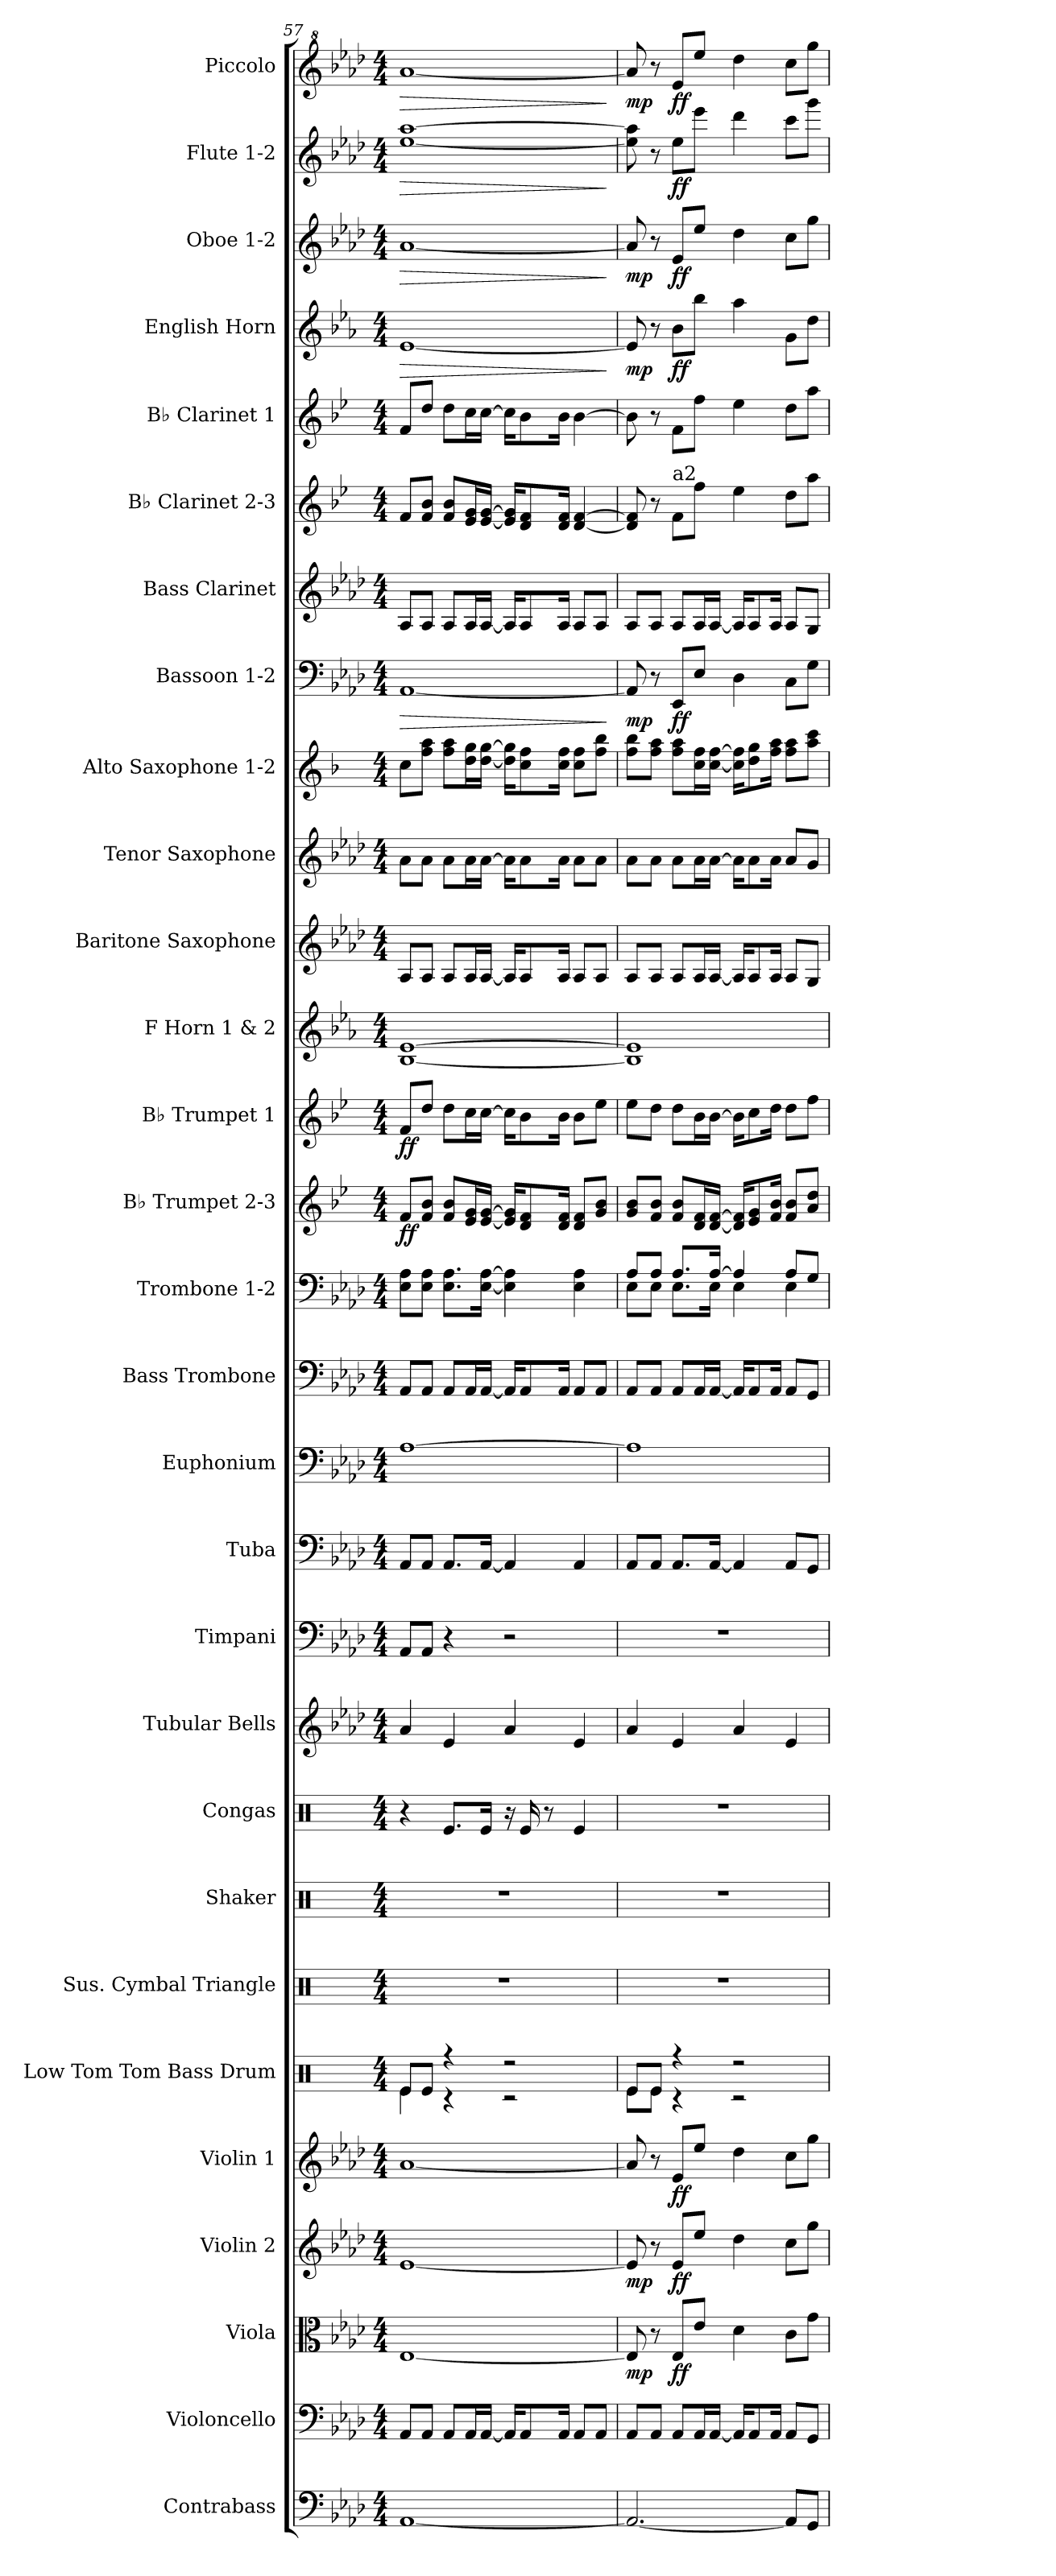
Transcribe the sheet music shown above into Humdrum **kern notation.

**kern	**kern	**kern	**dynam	**kern	**dynam	**kern	**dynam	**kern	**kern	**kern	**kern	**kern	**kern	**kern	**kern	**kern	**kern	**kern	**dynam	**kern	**dynam	**kern	**kern	**kern	**kern	**kern	**dynam	**kern	**kern	**kern	**kern	**dynam	**kern	**dynam	**kern	**dynam	**kern	**dynam
*part29	*part28	*part27	*part27	*part26	*part26	*part25	*part25	*part24	*part23	*part22	*part21	*part20	*part19	*part18	*part17	*part16	*part15	*part14	*part14	*part13	*part13	*part12	*part11	*part10	*part9	*part8	*part8	*part7	*part6	*part5	*part4	*part4	*part3	*part3	*part2	*part2	*part1	*part1
*staff29	*staff28	*staff27	*staff27	*staff26	*staff26	*staff25	*staff25	*staff24	*staff23	*staff22	*staff21	*staff20	*staff19	*staff18	*staff17	*staff16	*staff15	*staff14	*staff14	*staff13	*staff13	*staff12	*staff11	*staff10	*staff9	*staff8	*staff8	*staff7	*staff6	*staff5	*staff4	*staff4	*staff3	*staff3	*staff2	*staff2	*staff1	*staff1
*I"Contrabass	*I"Violoncello	*I"Viola	*	*I"Violin 2	*	*I"Violin 1	*	*I"Low Tom Tom Bass Drum	*I"Sus. Cymbal Triangle	*I"Shaker	*I"Congas	*I"Tubular Bells	*I"Timpani	*I"Tuba	*I"Euphonium	*I"Bass Trombone	*I"Trombone 1-2	*I"B♭ Trumpet 2-3	*	*I"B♭ Trumpet 1	*	*I"F Horn 1 &amp; 2	*I"Baritone Saxophone	*I"Tenor Saxophone	*I"Alto Saxophone 1-2	*I"Bassoon 1-2	*	*I"Bass Clarinet	*I"B♭ Clarinet 2-3	*I"B♭ Clarinet 1	*I"English Horn	*	*I"Oboe 1-2	*	*I"Flute 1-2	*	*I"Piccolo	*
*I'Cb.	*I'Vc.	*I'Vla.	*	*I'Vln. 2	*	*I'Vln. 1	*	*I'B. Dr.	*I'Cym.	*I'Shk	*I'Co.	*I'Tu. Be.	*I'Timp.	*I'Tba.	*I'Euph.	*I'B. Tbn.	*I'Tbn. 1-2	*I'B♭ Tpt. 2-3	*	*I'B♭ Tpt. 1	*	*I'F Hn. 1 3	*I'Bar. Sax.	*I'T. Sax.	*I'A. Sax. 1-2	*I'Bsn. 1-2	*	*I'B. Cl.	*I'B♭ Cl. 2-3	*I'B♭ Cl. 1	*I'E. Hn.	*	*I'Ob. 1-2	*	*I'Fl. 1-2	*	*I'Picc.	*
*clefF4	*clefF4	*clefC3	*	*clefG2	*	*clefG2	*	*clefX	*clefX	*clefX	*clefX	*clefG2	*clefF4	*clefF4	*clefF4	*clefF4	*clefF4	*clefG2	*	*clefG2	*	*clefG2	*clefG2	*clefG2	*clefG2	*clefF4	*	*clefG2	*clefG2	*clefG2	*clefG2	*	*clefG2	*	*clefG2	*	*clefG^2	*
*ITrd7c12	*	*	*	*	*	*	*	*	*	*	*	*	*	*	*	*	*	*ITrd1c2	*	*ITrd1c2	*	*ITrd4c7	*ITrd12c21	*ITrd8c14	*ITrd5c9	*	*	*ITrd8c14	*ITrd1c2	*ITrd1c2	*ITrd4c7	*	*	*	*	*	*ITrd-7c-12	*
*k[b-e-a-d-]	*k[b-e-a-d-]	*k[b-e-a-d-]	*	*k[b-e-a-d-]	*	*k[b-e-a-d-]	*	*k[]	*k[]	*k[]	*k[]	*k[b-e-a-d-]	*k[b-e-a-d-]	*k[b-e-a-d-]	*k[b-e-a-d-]	*k[b-e-a-d-]	*k[b-e-a-d-]	*k[b-e-a-d-]	*	*k[b-e-a-d-]	*	*k[b-e-a-d-]	*k[b-e-a-d-]	*k[b-e-a-d-]	*k[b-e-a-d-]	*k[b-e-a-d-]	*	*k[b-e-a-d-]	*k[b-e-a-d-]	*k[b-e-a-d-]	*k[b-e-a-d-]	*	*k[b-e-a-d-]	*	*k[b-e-a-d-]	*	*k[b-e-a-d-]	*
*M4/4	*M4/4	*M4/4	*	*M4/4	*	*M4/4	*	*M4/4	*M4/4	*M4/4	*M4/4	*M4/4	*M4/4	*M4/4	*M4/4	*M4/4	*M4/4	*M4/4	*	*M4/4	*	*M4/4	*M4/4	*M4/4	*M4/4	*M4/4	*	*M4/4	*M4/4	*M4/4	*M4/4	*	*M4/4	*	*M4/4	*	*M4/4	*
=57	=57	=57	=57	=57	=57	=57	=57	=57	=57	=57	=57	=57	=57	=57	=57	=57	=57	=57	=57	=57	=57	=57	=57	=57	=57	=57	=57	=57	=57	=57	=57	=57	=57	=57	=57	=57	=57	=57
*	*	*	*	*	*	*	*	*^	*	*	*	*	*	*	*	*	*	*	*	*	*	*	*	*	*	*	*	*	*	*	*	*	*	*	*	*	*	*
!	!	!	!	!	!	!	!	!	!	!	!	!	!	!	!	!	!	!	!	!LO:DY:b	!	!LO:DY:b	!	!	!	!	!	!LO:HP:b	!	!	!	!	!LO:HP:b	!	!LO:HP:b	!	!LO:HP:b	!	!LO:HP:b
[1AAA-	8AA-/L	[1E-	.	[1e-	.	[1a-	.	8Re/L	4Re\	1r	1r	4r	4a-/	8AA-/L	8AA-/L	[1A-	8AA-/L	8E-\ 8A-\L	8e-/L	ff	8e-/L	ff	[1E- [1A-	8AA-/L	8A-\L	8e-\L	[1AA-	>	8AA-/L	8e-/L	8e-/L	[1A-	>	[1a-	>	[1ee- [1aa-	>	[1aaa-	>
.	8AA-/J	.	.	.	.	.	.	8Re/J	.	.	.	.	.	8AA-/J	8AA-/J	.	8AA-/J	8E-\ 8A-\J	8e-/ 8a-/J	.	8cc/J	.	.	8AA-/J	8A-\J	8a-\ 8cc\J	.	.	8AA-/J	8e-/ 8a-/J	8cc/J	.	.	.	.	.	.	.	.
.	8AA-/L	.	.	.	.	.	.	4r	4r	.	.	8.Re/L	4e-/	4r	8.AA-/L	.	8AA-/L	8.E-\ 8.A-\L	8e-/ 8a-/L	.	8cc\L	.	.	8AA-/L	8A-\L	8a-\ 8cc\L	.	.	8AA-/L	8e-/ 8a-/L	8cc\L	.	.	.	.	.	.	.	.
.	16AA-/L	.	.	.	.	.	.	.	.	.	.	.	.	.	.	.	16AA-/L	.	16d-/ 16f/L	.	16b-\L	.	.	16AA-/L	16A-\L	16f\ 16b-\L	.	.	16AA-/L	16d-/ 16f/L	16b-\L	.	.	.	.	.	.	.	.
.	[16AA-/JJ	.	.	.	.	.	.	.	.	.	.	16Re/Jk	.	.	[16AA-/Jk	.	[16AA-/JJ	[16E-\ [16A-\Jk	[16d-/ [16f/JJ	.	[16b-\JJ	.	.	[16AA-/JJ	[16A-\JJ	[16f\ [16b-\JJ	.	.	[16AA-/JJ	[16d-/ [16f/JJ	[16b-\JJ	.	.	.	.	.	.	.	.
.	16AA-/KL]	.	.	.	.	.	.	2r	2r	.	.	16r	4a-/	2r	4AA-/]	.	16AA-/KL]	4E-\] 4A-\]	16d-/] 16f/]KL	.	16b-\KL]	.	.	16AA-/KL]	16A-\KL]	16f\] 16b-\]KL	.	.	16AA-/KL]	16d-/] 16f/]KL	16b-\KL]	.	.	.	.	.	.	.	.
.	8AA-/	.	.	.	.	.	.	.	.	.	.	16Re/	.	.	.	.	8AA-/	.	8c/ 8e-/	.	8a-\	.	.	8AA-/	8A-\	8e-\ 8a-\	.	.	8AA-/	8c/ 8e-/	8a-\	.	.	.	.	.	.	.	.
.	.	.	.	.	.	.	.	.	.	.	.	8r	.	.	.	.	.	.	.	.	.	.	.	.	.	.	.	.	.	.	.	.	.	.	.	.	.	.	.
.	16AA-/Jk	.	.	.	.	.	.	.	.	.	.	.	.	.	.	.	16AA-/Jk	.	16c/ 16e-/Jk	.	16a-\Jk	.	.	16AA-/Jk	16A-\Jk	16e-\ 16a-\Jk	.	.	16AA-/Jk	16c/ 16e-/Jk	16a-\Jk	.	.	.	.	.	.	.	.
.	8AA-/L	.	.	.	.	.	.	.	.	.	.	4Re/	4e-/	.	4AA-/	.	8AA-/L	4E-\ 4A-\	8c/ 8e-/L	.	8a-\L	.	.	8AA-/L	8A-\L	8e-\ 8a-\L	.	.	8AA-/L	[4c/ [4e-/	[4a-\	.	.	.	.	.	.	.	.
.	8AA-/J	.	.	.	.	.	.	.	.	.	.	.	.	.	.	.	8AA-/J	.	8f/ 8a-/J	.	8dd-\J	.	.	8AA-/J	8A-\J	8a-\ 8dd-\J	.	.	8AA-/J	.	.	.	.	.	.	.	.	.	.
*	*	*	*	*	*	*	*	*v	*v	*	*	*	*	*	*	*	*	*	*	*	*	*	*	*	*	*	*	*	*	*	*	*	*	*	*	*	*	*	*
.	.	.	.	.	.	.	.	.	.	.	.	.	.	.	.	.	.	.	.	.	.	.	.	.	.	.	]	.	.	.	.	]	.	]	.	]	.	]
!!LO:PB:g=z
=58	=58	=58	=58	=58	=58	=58	=58	=58	=58	=58	=58	=58	=58	=58	=58	=58	=58	=58	=58	=58	=58	=58	=58	=58	=58	=58	=58	=58	=58	=58	=58	=58	=58	=58	=58	=58	=58	=58
*	*	*	*	*	*	*	*	*^	*	*	*	*	*	*	*	*	*^	*	*	*	*	*	*	*	*	*	*	*	*	*	*	*	*	*	*	*	*	*
!	!	!	!LO:DY:b	!	!LO:DY:b	!	!LO:DY:b	!	!	!	!	!	!	!	!	!	!	!	!	!	!	!	!	!	!	!	!	!	!	!	!	!	!	!	!	!	!	!	!	!
!	!	!	!	!	!	!	!LO:DY:n=1:b	!	!	!	!	!	!	!	!	!	!	!	!	!	!	!	!	!	!	!	!	!	!LO:DY:b	!	!	!	!	!LO:DY:b	!	!LO:DY:b	!	!LO:DY:b	!	!
!	!	!	!	!	!	!	!	!	!	!	!	!	!	!	!	!	!	!	!	!	!	!	!	!	!	!	!	!	!	!	!	!	!	!	!	!	!	!LO:DY:n=1:b	!	!LO:DY:b
2.AAA-/_	8AA-/L	8E-/]	mp	8e-/]	mp	8a-/]	mp mp	8Re/L	8Re\L	1r	1r	1r	4a-/	1r	8AA-/L	1A-]	8AA-/L	8A-/L	8E-\L	8f/ 8a-/L	.	8dd-\L	.	1E-] 1A-]	8AA-/L	8A-\L	8a-\ 8dd-\L	8AA-/]	mp	8AA-/L	8c/] 8e-/]	8a-\]	8A-/]	mp	8a-/]	mp	8ee-\] 8aa-\]	mp mp	8aaa-/]	mp
.	8AA-/J	8r	.	8r	.	8r	.	8Re/J	8Re\J	.	.	.	.	.	8AA-/J	.	8AA-/J	8A-/J	8E-\J	8e-/ 8a-/J	.	8cc\J	.	.	8AA-/J	8A-\J	8a-\ 8cc\J	8r	.	8AA-/J	8r	8r	8r	.	8r	.	8r	.	8r	.
!	!	!	!	!	!	!	!	!	!	!	!	!	!	!	!	!	!	!	!	!	!	!	!	!	!	!	!	!	!	!	!LO:TX:a:t=a2	!	!	!	!	!	!	!	!	!
!	!	!	!LO:DY:b	!	!LO:DY:b	!	!LO:DY:n=2:b	!	!	!	!	!	!	!	!	!	!	!	!	!	!	!	!	!	!	!	!	!	!LO:DY:b	!	!	!	!	!LO:DY:b	!	!LO:DY:b	!	!LO:DY:n=2:b	!	!LO:DY:b
.	8AA-/L	8E-/L	ff	8e-/L	ff	8e-/L	ff	4r	4r	.	.	.	4e-/	.	8.AA-/L	.	8AA-/L	8.A-/L	8.E-\L	8e-/ 8a-/L	.	8cc\L	.	.	8AA-/L	8A-\L	8a-\ 8cc\L	8EE-/L	ff	8AA-/L	8e-\L	8e-\L	8e-\L	ff	8e-/L	ff	8ee-\L	ff	8eee-/L	ff
.	16AA-/L	8e-/J	.	8ee-/J	.	8ee-/J	.	.	.	.	.	.	.	.	.	.	16AA-/L	.	.	16c/ 16e-/L	.	16a-\L	.	.	16AA-/L	16A-\L	16e-\ 16a-\L	8E-/J	.	16AA-/L	8ee-\J	8ee-\J	8ee-\J	.	8ee-/J	.	8eee-\J	.	8eeee-/J	.
.	[16AA-/JJ	.	.	.	.	.	.	.	.	.	.	.	.	.	[16AA-/Jk	.	[16AA-/JJ	[16A-/Jk	16E-\Jk	[16c/ [16e-/JJ	.	[16a-\JJ	.	.	[16AA-/JJ	[16A-\JJ	[16e-\ [16a-\JJ	.	.	[16AA-/JJ	.	.	.	.	.	.	.	.	.	.
.	16AA-/KL]	4d-\	.	4dd-\	.	4dd-\	.	2r	2r	.	.	.	4a-/	.	4AA-/]	.	16AA-/KL]	4A-/]	4E-\	16c/] 16e-/]KL	.	16a-\KL]	.	.	16AA-/KL]	16A-\KL]	16e-\] 16a-\]KL	4D-\	.	16AA-/KL]	4dd-\	4dd-\	4dd-\	.	4dd-\	.	4ddd-\	.	4dddd-\	.
.	8AA-/	.	.	.	.	.	.	.	.	.	.	.	.	.	.	.	8AA-/	.	.	8d-/ 8f/	.	8b-\	.	.	8AA-/	8A-\	8f\ 8b-\	.	.	8AA-/	.	.	.	.	.	.	.	.	.	.
.	16AA-/Jk	.	.	.	.	.	.	.	.	.	.	.	.	.	.	.	16AA-/Jk	.	.	16e-/ 16a-/Jk	.	16cc\Jk	.	.	16AA-/Jk	16A-\Jk	16a-\ 16cc\Jk	.	.	16AA-/Jk	.	.	.	.	.	.	.	.	.	.
8AAA-/L]	8AA-/L	8c\L	.	8cc\L	.	8cc\L	.	.	.	.	.	.	4e-/	.	8AA-/L	.	8AA-/L	8A-/L	4E-\	8e-/ 8a-/L	.	8cc\L	.	.	8AA-/L	8A-/L	8a-\ 8cc\L	8C\L	.	8AA-/L	8cc\L	8cc\L	8c\L	.	8cc\L	.	8ccc\L	.	8cccc\L	.
8GGG/J	8GG/J	8g\J	.	8gg\J	.	8gg\J	.	.	.	.	.	.	.	.	8GG/J	.	8GG/J	8G/J	.	8g/ 8cc/J	.	8ee-\J	.	.	8GG/J	8G/J	8cc\ 8ee-\J	8G\J	.	8GG/J	8gg\J	8gg\J	8g\J	.	8gg\J	.	8ggg\J	.	8gggg\J	.
*	*	*	*	*	*	*	*	*v	*v	*	*	*	*	*	*	*	*	*v	*v	*	*	*	*	*	*	*	*	*	*	*	*	*	*	*	*	*	*	*	*	*
=	=	=	=	=	=	=	=	=	=	=	=	=	=	=	=	=	=	=	=	=	=	=	=	=	=	=	=	=	=	=	=	=	=	=	=	=	=	=
*-	*-	*-	*-	*-	*-	*-	*-	*-	*-	*-	*-	*-	*-	*-	*-	*-	*-	*-	*-	*-	*-	*-	*-	*-	*-	*-	*-	*-	*-	*-	*-	*-	*-	*-	*-	*-	*-	*-
